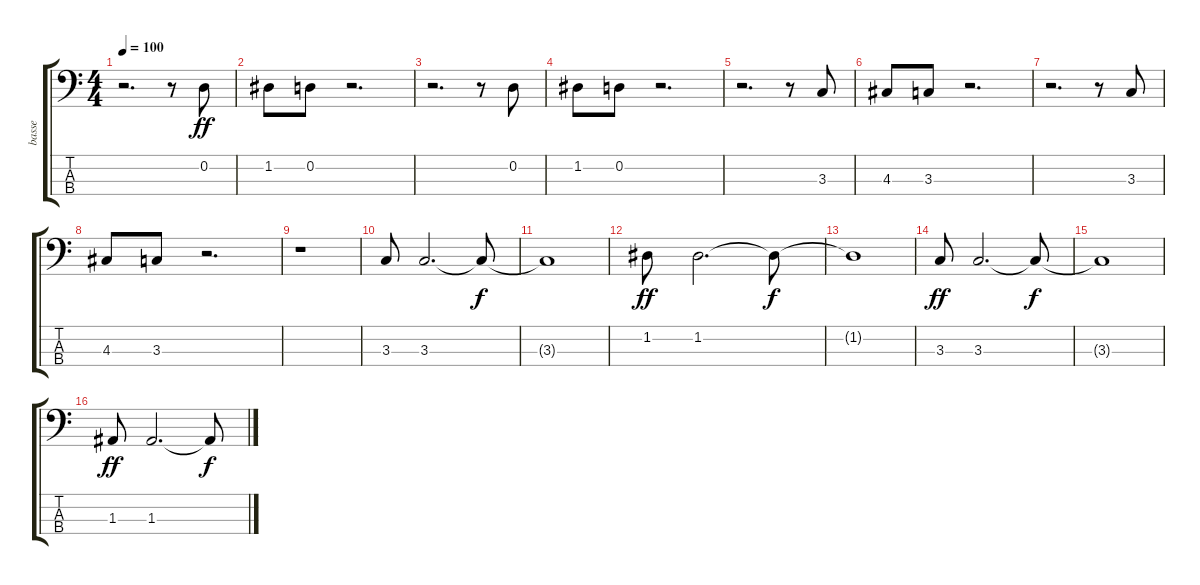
\track ("basse" "basse") {instrument electricbassfinger}
\staff {score tabs}
\tuning (G2 D2 A1 E1) {hide}
\ts (4 4)
\tempo 100
\clef f4
\ks c
r.2{d dy ff} r.8 0.2.8 |
1.2.8 0.2.8 r.2{d} |
r.2{d} r.8 0.2.8 |
1.2.8 0.2.8 r.2{d} |
r.2{d} r.8 3.3.8 |
4.3.8 3.3.8 r.2{d} |
r.2{d} r.8 3.3.8 |
4.3.8 3.3.8 r.2{d} |
r.1 |
3.3.8 3.3.2{d} 3.3{t}.8{dy f} |
3.3{t}.1 |
1.2.8{dy ff} 1.2.2{d} 1.2{t}.8{dy f} |
1.2{t}.1 |
3.3.8{dy ff} 3.3.2{d} 3.3{t}.8{dy f} |
3.3{t}.1 |
1.3.8{dy ff} 1.3.2{d} 1.3{t}.8{dy f}
